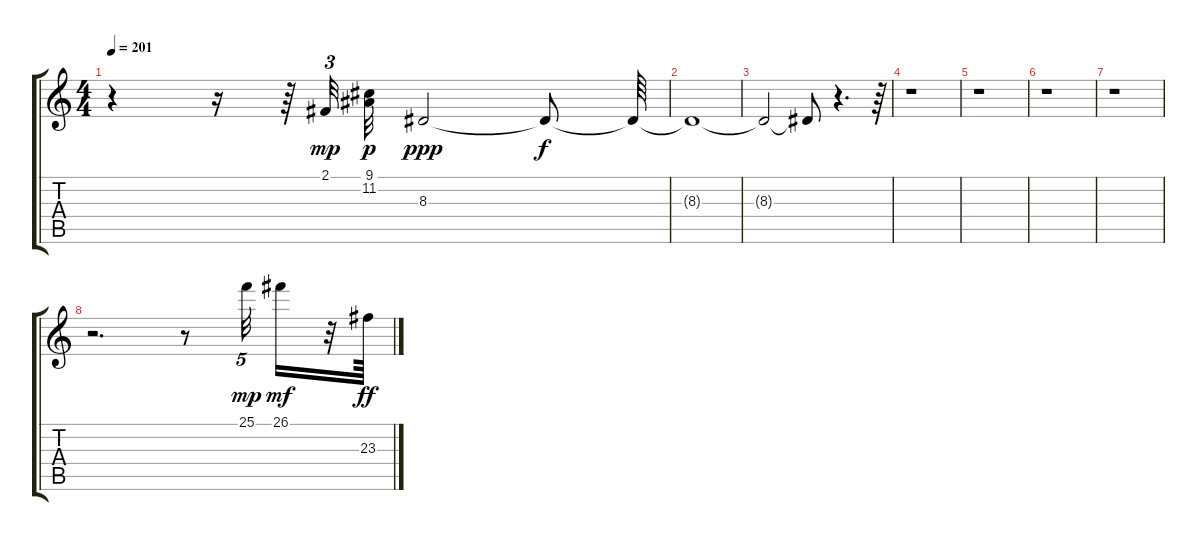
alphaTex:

\track "" {instrument acousticgrandpiano}
\staff {score tabs}
\tuning (E4 B3 G3 D3 A2 E2) {hide}
\ts (4 4)
\tempo 201
\clef g2
\ks c
r.4{dy f} r.16 r.64 2.1.32{tu (3 2) dy mp} (9.1 11.2).32{dy p} 8.3.2{dy ppp} 8.3{t}.8{dy f} 8.3{t}.64 |
8.3{t}.1 |
8.3{t}.2 8.3{t}.8 r.4{d} r.64 |
r.1 |
r.1 |
r.1 |
r.1 |
r.2{d} r.8 25.1.32{tu (5 4) dy mp} 26.1.16{dy mf} r.32 23.3.64{dy ff}
